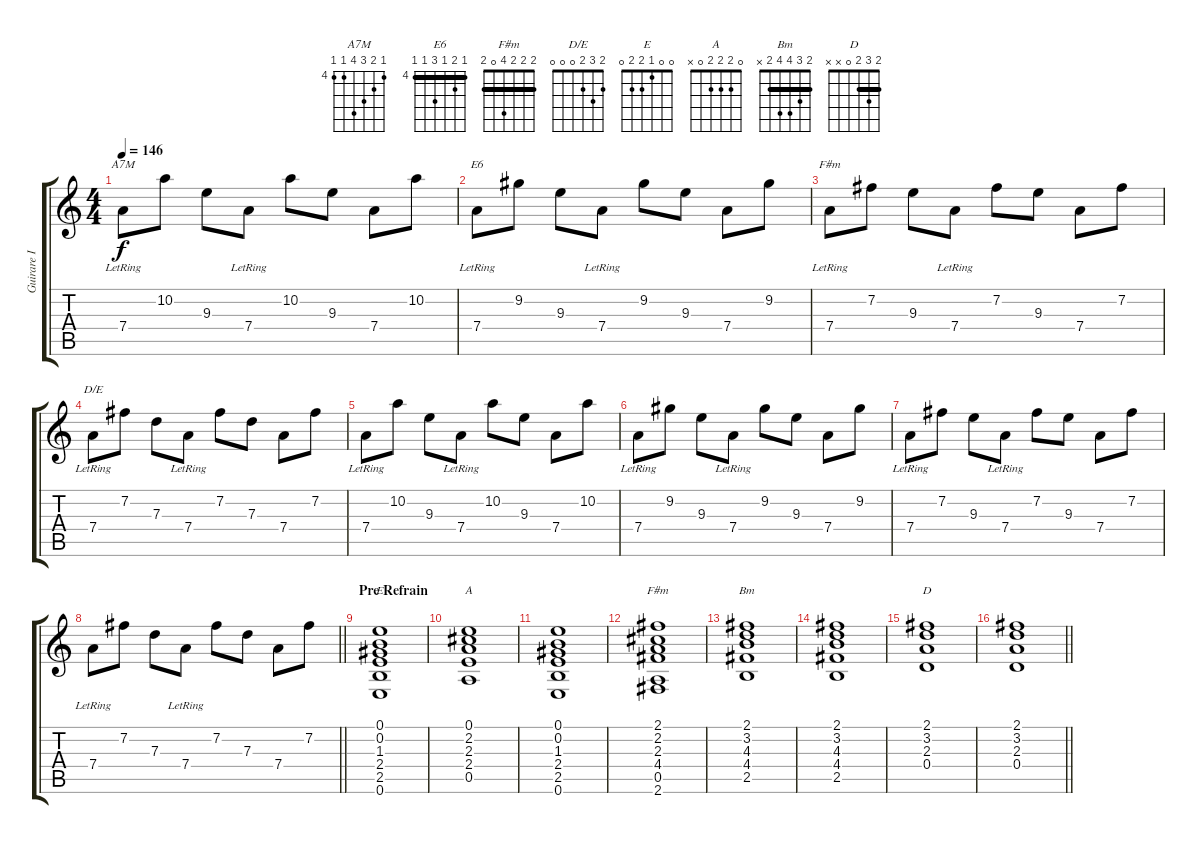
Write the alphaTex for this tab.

\track ("Guirare I" "Guirare I") {instrument electricguitarclean}
\staff {score tabs}
\tuning (E4 B3 G3 D3 A2 E2) {hide}
\chord ("A7M" 4 5 6 7 4 4) {firstfret 4}
\chord ("E6" 4 5 4 6 4 4) {firstfret 4 barre 4}
\chord ("F#m" 2 2 2 4 4 2) {barre 2}
\chord ("D/E" 2 3 2 0 0 0)
\chord ("E" 0 0 1 2 2 0)
\chord ("A" 0 2 2 2 0 x)
\chord ("F#m" 2 2 2 4 0 2) {barre 2}
\chord ("Bm" 2 3 4 4 2 x) {barre 2}
\chord ("D" 2 3 2 0 x x) {barre 2}
\ts (4 4)
\tempo 146
\clef g2
\ks c
7.4{lr}.8{ch "A7M" dy f} 10.2.8 9.3.8 7.4{lr}.8 10.2.8 9.3.8 7.4.8 10.2.8 |
7.4{lr}.8{ch "E6"} 9.2.8 9.3.8 7.4{lr}.8 9.2.8 9.3.8 7.4.8 9.2.8 |
7.4{lr}.8{ch "F#m"} 7.2.8 9.3.8 7.4{lr}.8 7.2.8 9.3.8 7.4.8 7.2.8 |
7.4{lr}.8{ch "D/E"} 7.2.8 7.3.8 7.4{lr}.8 7.2.8 7.3.8 7.4.8 7.2.8 |
7.4{lr}.8 10.2.8 9.3.8 7.4{lr}.8 10.2.8 9.3.8 7.4.8 10.2.8 |
7.4{lr}.8 9.2.8 9.3.8 7.4{lr}.8 9.2.8 9.3.8 7.4.8 9.2.8 |
7.4{lr}.8 7.2.8 9.3.8 7.4{lr}.8 7.2.8 9.3.8 7.4.8 7.2.8 |
\barLineRight lightlight
7.4{lr}.8 7.2.8 7.3.8 7.4{lr}.8 7.2.8 7.3.8 7.4.8 7.2.8 |
\section ("" "Pre Refrain")
(0.1 0.2 1.3 2.4 2.5 0.6).1{ch "E"} |
(0.1 2.2 2.3 2.4 0.5).1{ch "A"} |
(0.1 0.2 1.3 2.4 2.5 0.6).1 |
(2.1 2.2 2.3 4.4 0.5 2.6).1{ch "F#m"} |
(2.1 3.2 4.3 4.4 2.5).1{ch "Bm"} |
(2.1 3.2 4.3 4.4 2.5).1 |
(2.1 3.2 2.3 0.4).1{ch "D"} |
\barLineRight lightlight
(2.1 3.2 2.3 0.4).1
